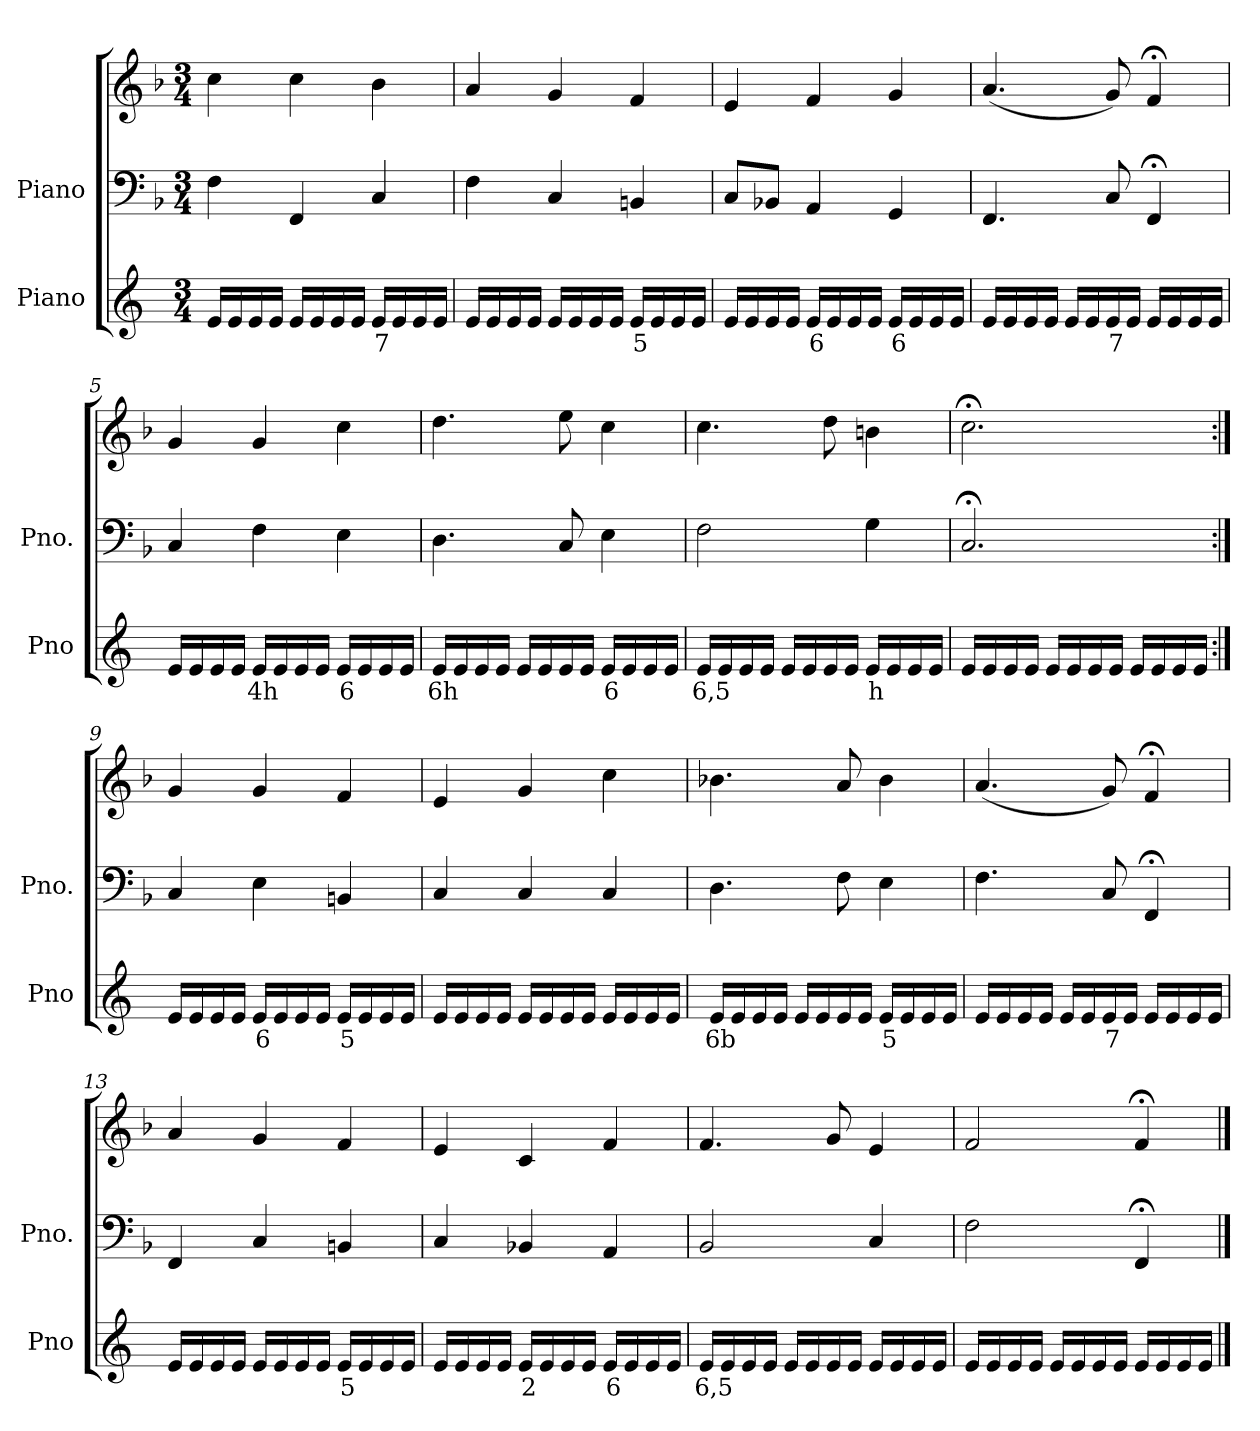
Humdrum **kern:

**kern	**text	**kern	**kern
*part2	*part2	*part1	*part1
*staff3	*staff3	*staff2	*staff1
*I"Piano	*	*I"Piano	*
*I'Pno	*	*I'Pno.	*
*clefG2	*	*clefF4	*clefG2
*k[]	*	*k[b-]	*k[b-]
*M3/4	*	*M3/4	*M3/4
=1	=1	=1	=1
16e/LL	.	4F\	4cc\
16e/	.	.	.
16e/	.	.	.
16e/JJ	.	.	.
16e/LL	.	4FF/	4cc\
16e/	.	.	.
16e/	.	.	.
16e/JJ	.	.	.
!	!LO:LY:b	!	!
16e/LL	7	4C/	4b-\
16e/	.	.	.
16e/	.	.	.
16e/JJ	.	.	.
=2	=2	=2	=2
16e/LL	.	4F\	4a/
16e/	.	.	.
16e/	.	.	.
16e/JJ	.	.	.
16e/LL	.	4C/	4g/
16e/	.	.	.
16e/	.	.	.
16e/JJ	.	.	.
!	!LO:LY:b	!	!
16e/LL	5	4BBn/	4f/
16e/	.	.	.
16e/	.	.	.
16e/JJ	.	.	.
=3	=3	=3	=3
16e/LL	.	8C/L	4e/
16e/	.	.	.
!	!LO:LY:b	!	!
16e/	_	8BB-X/J	.
16e/JJ	.	.	.
!	!LO:LY:b	!	!
16e/LL	6	4AA/	4f/
16e/	.	.	.
16e/	.	.	.
16e/JJ	.	.	.
!	!LO:LY:b	!	!
16e/LL	6	4GG/	4g/
16e/	.	.	.
16e/	.	.	.
16e/JJ	.	.	.
=4	=4	=4	=4
16e/LL	.	4.FF/	(<4.a/
16e/	.	.	.
16e/	.	.	.
16e/JJ	.	.	.
16e/LL	.	.	.
16e/	.	.	.
!	!LO:LY:b	!	!
16e/	7	8C/	8g/)
16e/JJ	.	.	.
16e/LL	.	4FF;</	4f;</
16e/	.	.	.
16e/	.	.	.
16e/JJ	.	.	.
=5	=5	=5	=5
16e/LL	.	4C/	4g/
16e/	.	.	.
16e/	.	.	.
16e/JJ	.	.	.
!	!LO:LY:b	!	!
16e/LL	4h	4F\	4g/
16e/	.	.	.
16e/	.	.	.
16e/JJ	.	.	.
!	!LO:LY:b	!	!
16e/LL	6	4E\	4cc\
16e/	.	.	.
16e/	.	.	.
16e/JJ	.	.	.
=6	=6	=6	=6
!	!LO:LY:b	!	!
16e/LL	6h	4.D\	4.dd\
16e/	.	.	.
16e/	.	.	.
16e/JJ	.	.	.
16e/LL	.	.	.
16e/	.	.	.
16e/	.	8C/	8ee\
16e/JJ	.	.	.
!	!LO:LY:b	!	!
16e/LL	6	4E\	4cc\
16e/	.	.	.
16e/	.	.	.
16e/JJ	.	.	.
=7	=7	=7	=7
!	!LO:LY:b	!	!
16e/LL	6,5	2F\	4.cc\
16e/	.	.	.
16e/	.	.	.
16e/JJ	.	.	.
16e/LL	.	.	.
16e/	.	.	.
16e/	.	.	8dd\
16e/JJ	.	.	.
!	!LO:LY:b	!	!
16e/LL	h	4G\	4bn\
16e/	.	.	.
16e/	.	.	.
16e/JJ	.	.	.
=8	=8	=8	=8
16e/LL	.	2.C;</	2.cc;<\
16e/	.	.	.
16e/	.	.	.
16e/JJ	.	.	.
16e/LL	.	.	.
16e/	.	.	.
16e/	.	.	.
16e/JJ	.	.	.
16e/LL	.	.	.
16e/	.	.	.
16e/	.	.	.
16e/JJ	.	.	.
=9:|!	=9:|!	=9:|!	=9:|!
16e/LL	.	4C/	4g/
16e/	.	.	.
16e/	.	.	.
16e/JJ	.	.	.
!	!LO:LY:b	!	!
16e/LL	6	4E\	4g/
16e/	.	.	.
16e/	.	.	.
16e/JJ	.	.	.
!	!LO:LY:b	!	!
16e/LL	5	4BBn/	4f/
16e/	.	.	.
16e/	.	.	.
16e/JJ	.	.	.
=10	=10	=10	=10
16e/LL	.	4C/	4e/
16e/	.	.	.
16e/	.	.	.
16e/JJ	.	.	.
16e/LL	.	4C/	4g/
16e/	.	.	.
16e/	.	.	.
16e/JJ	.	.	.
16e/LL	.	4C/	4cc\
16e/	.	.	.
16e/	.	.	.
16e/JJ	.	.	.
=11	=11	=11	=11
!	!LO:LY:b	!	!
16e/LL	6b	4.D\	4.b-X\
16e/	.	.	.
16e/	.	.	.
16e/JJ	.	.	.
16e/LL	.	.	.
16e/	.	.	.
16e/	.	8F\	8a/
16e/JJ	.	.	.
!	!LO:LY:b	!	!
16e/LL	5	4E\	4b-\
16e/	.	.	.
16e/	.	.	.
16e/JJ	.	.	.
=12	=12	=12	=12
16e/LL	.	4.F\	(<4.a/
16e/	.	.	.
16e/	.	.	.
16e/JJ	.	.	.
16e/LL	.	.	.
16e/	.	.	.
!	!LO:LY:b	!	!
16e/	7	8C/	8g/)
16e/JJ	.	.	.
16e/LL	.	4FF;</	4f;</
16e/	.	.	.
16e/	.	.	.
16e/JJ	.	.	.
=13	=13	=13	=13
16e/LL	.	4FF/	4a/
16e/	.	.	.
16e/	.	.	.
16e/JJ	.	.	.
16e/LL	.	4C/	4g/
16e/	.	.	.
16e/	.	.	.
16e/JJ	.	.	.
!	!LO:LY:b	!	!
16e/LL	5	4BBn/	4f/
16e/	.	.	.
16e/	.	.	.
16e/JJ	.	.	.
=14	=14	=14	=14
16e/LL	.	4C/	4e/
16e/	.	.	.
16e/	.	.	.
16e/JJ	.	.	.
!	!LO:LY:b	!	!
16e/LL	2	4BB-X/	4c/
16e/	.	.	.
16e/	.	.	.
16e/JJ	.	.	.
!	!LO:LY:b	!	!
16e/LL	6	4AA/	4f/
16e/	.	.	.
16e/	.	.	.
16e/JJ	.	.	.
=15	=15	=15	=15
!	!LO:LY:b	!	!
16e/LL	6,5	2BB-/	4.f/
16e/	.	.	.
16e/	.	.	.
16e/JJ	.	.	.
16e/LL	.	.	.
16e/	.	.	.
16e/	.	.	8g/
16e/JJ	.	.	.
16e/LL	.	4C/	4e/
16e/	.	.	.
16e/	.	.	.
16e/JJ	.	.	.
=16	=16	=16	=16
16e/LL	.	2F\	2f/
16e/	.	.	.
16e/	.	.	.
16e/JJ	.	.	.
16e/LL	.	.	.
16e/	.	.	.
16e/	.	.	.
16e/JJ	.	.	.
16e/LL	.	4FF;</	4f;</
16e/	.	.	.
16e/	.	.	.
16e/JJ	.	.	.
==	==	==	==
*-	*-	*-	*-
